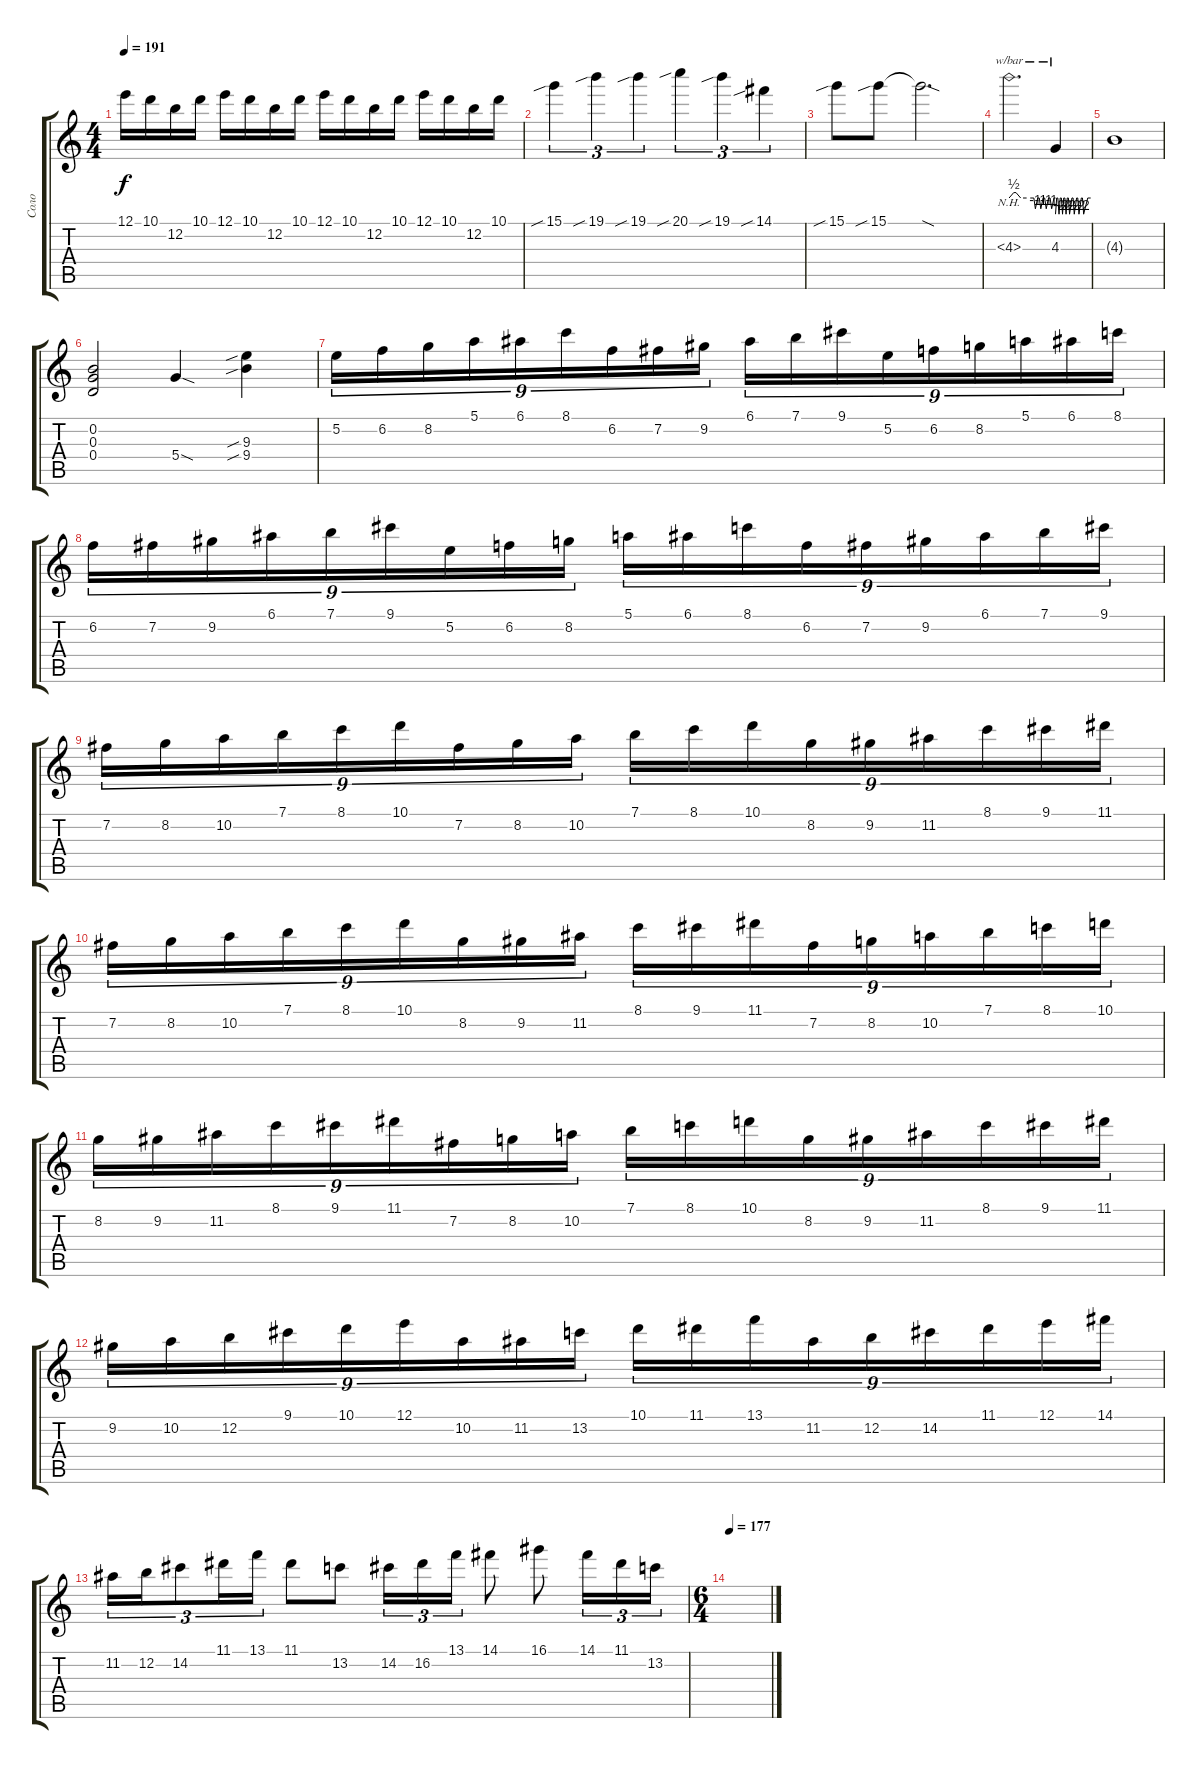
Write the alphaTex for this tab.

\track ("Соло" "Соло") {instrument distortionguitar}
\staff {score tabs}
\tuning (E4 B3 G3 D3 A2 E2) {hide}
\ts (4 4)
\tempo 191
\clef g2
\ks c
12.1.16{dy f} 10.1.16 12.2.16 10.1.16 12.1.16 10.1.16 12.2.16 10.1.16 12.1.16 10.1.16 12.2.16 10.1.16 12.1.16 10.1.16 12.2.16 10.1.16 |
15.1{sib}.4{tu (3 2)} 19.1{sib}.4{tu (3 2)} 19.1{sib}.4{tu (3 2)} 20.1{sib}.4{tu (3 2)} 19.1{sib}.4{tu (3 2)} 14.1{sib}.4{tu (3 2)} |
15.1{sib}.8 15.1{sib}.8 15.1{sod t}.2{d} |
4.3{nh}.2{d tbe (custom default 0 0 6 2 9 2 15 0 32 0 34 -4 37 0 39 0 41 -4 44 0 46 0 48 -4 51 0 53 0 55 -4 58 0 60 0)} 4.3.4{tbe (custom default 0 -8 2 0 4 0 6 -8 8 0 10 0 12 -8 14 0 16 0 18 -8 20 0 22 0 24 -8 28 0 30 0 32 -8 36 0 38 0 40 -8 44 0 46 0 48 -8 55 0 60 0)} |
4.3{t}.1 |
(0.2 0.3 0.4).2 5.4{sod}.4 (9.3{sib} 9.4{sib}).4 |
5.2.16{tu (9 8)} 6.2.16{tu (9 8)} 8.2.16{tu (9 8)} 5.1.16{tu (9 8)} 6.1.16{tu (9 8)} 8.1.16{tu (9 8)} 6.2.16{tu (9 8)} 7.2.16{tu (9 8)} 9.2.16{tu (9 8)} 6.1.16{tu (9 8)} 7.1.16{tu (9 8)} 9.1.16{tu (9 8)} 5.2.16{tu (9 8)} 6.2.16{tu (9 8)} 8.2.16{tu (9 8)} 5.1.16{tu (9 8)} 6.1.16{tu (9 8)} 8.1.16{tu (9 8)} |
6.2.16{tu (9 8)} 7.2.16{tu (9 8)} 9.2.16{tu (9 8)} 6.1.16{tu (9 8)} 7.1.16{tu (9 8)} 9.1.16{tu (9 8)} 5.2.16{tu (9 8)} 6.2.16{tu (9 8)} 8.2.16{tu (9 8)} 5.1.16{tu (9 8)} 6.1.16{tu (9 8)} 8.1.16{tu (9 8)} 6.2.16{tu (9 8)} 7.2.16{tu (9 8)} 9.2.16{tu (9 8)} 6.1.16{tu (9 8)} 7.1.16{tu (9 8)} 9.1.16{tu (9 8)} |
7.2.16{tu (9 8)} 8.2.16{tu (9 8)} 10.2.16{tu (9 8)} 7.1.16{tu (9 8)} 8.1.16{tu (9 8)} 10.1.16{tu (9 8)} 7.2.16{tu (9 8)} 8.2.16{tu (9 8)} 10.2.16{tu (9 8)} 7.1.16{tu (9 8)} 8.1.16{tu (9 8)} 10.1.16{tu (9 8)} 8.2.16{tu (9 8)} 9.2.16{tu (9 8)} 11.2.16{tu (9 8)} 8.1.16{tu (9 8)} 9.1.16{tu (9 8)} 11.1.16{tu (9 8)} |
7.2.16{tu (9 8)} 8.2.16{tu (9 8)} 10.2.16{tu (9 8)} 7.1.16{tu (9 8)} 8.1.16{tu (9 8)} 10.1.16{tu (9 8)} 8.2.16{tu (9 8)} 9.2.16{tu (9 8)} 11.2.16{tu (9 8)} 8.1.16{tu (9 8)} 9.1.16{tu (9 8)} 11.1.16{tu (9 8)} 7.2.16{tu (9 8)} 8.2.16{tu (9 8)} 10.2.16{tu (9 8)} 7.1.16{tu (9 8)} 8.1.16{tu (9 8)} 10.1.16{tu (9 8)} |
8.2.16{tu (9 8)} 9.2.16{tu (9 8)} 11.2.16{tu (9 8)} 8.1.16{tu (9 8)} 9.1.16{tu (9 8)} 11.1.16{tu (9 8)} 7.2.16{tu (9 8)} 8.2.16{tu (9 8)} 10.2.16{tu (9 8)} 7.1.16{tu (9 8)} 8.1.16{tu (9 8)} 10.1.16{tu (9 8)} 8.2.16{tu (9 8)} 9.2.16{tu (9 8)} 11.2.16{tu (9 8)} 8.1.16{tu (9 8)} 9.1.16{tu (9 8)} 11.1.16{tu (9 8)} |
9.2.16{tu (9 8)} 10.2.16{tu (9 8)} 12.2.16{tu (9 8)} 9.1.16{tu (9 8)} 10.1.16{tu (9 8)} 12.1.16{tu (9 8)} 10.2.16{tu (9 8)} 11.2.16{tu (9 8)} 13.2.16{tu (9 8)} 10.1.16{tu (9 8)} 11.1.16{tu (9 8)} 13.1.16{tu (9 8)} 11.2.16{tu (9 8)} 12.2.16{tu (9 8)} 14.2.16{tu (9 8)} 11.1.16{tu (9 8)} 12.1.16{tu (9 8)} 14.1.16{tu (9 8)} |
11.2.16{tu (3 2)} 12.2.16{tu (3 2)} 14.2.8{tu (3 2)} 11.1.16{tu (3 2)} 13.1.16{tu (3 2)} 11.1.8 13.2.8 14.2.16{tu (3 2)} 16.2.16{tu (3 2)} 13.1.16{tu (3 2)} 14.1.8 16.1.8 14.1.16{tu (3 2)} 11.1.16{tu (3 2)} 13.2.16{tu (3 2)} |
\ts (6 4)
\tempo 177
